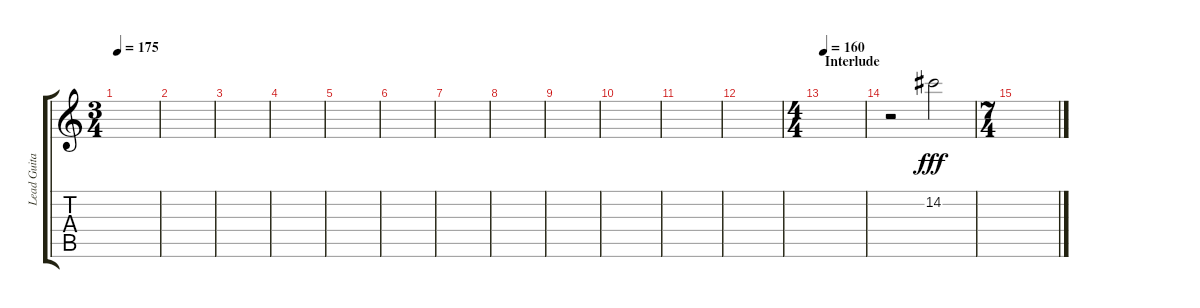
\track ("Lead Guitar" "Lead Guita") {instrument distortionguitar}
\staff {score tabs}
\tuning (E4 B3 G3 D3 A2 E2) {hide}
\ts (3 4)
\tempo 175
\clef g2
\ks c
|
|
|
|
|
|
|
|
|
|
|
|
\ts (4 4)
\section ("" "Interlude")
\tempo 160
|
r.2 14.2.2{dy fff instrument reversecymbal} |
\ts (7 4)
